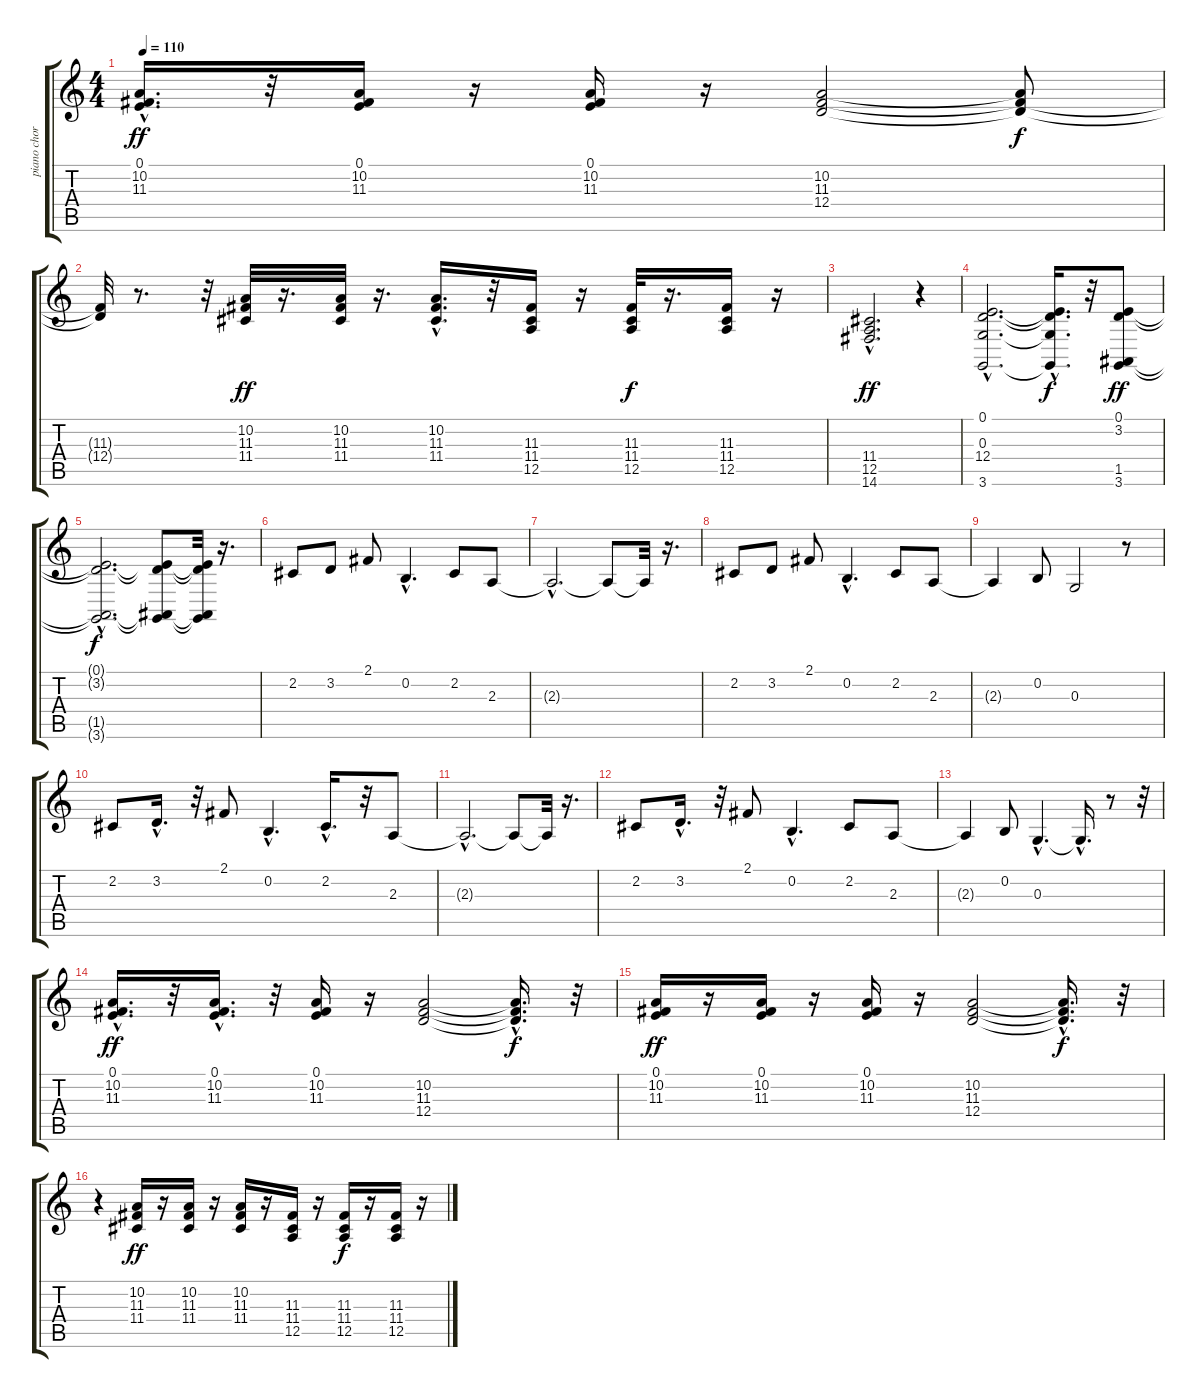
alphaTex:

\track ("piano chorus" "piano chor") {instrument electricpiano2}
\staff {score tabs}
\tuning (E4 B3 G3 D3 A2 E2) {hide}
\ts (4 4)
\tempo 110
\clef g2
\ks c
(0.1 10.2{hac} 11.3).16{d dy ff} r.32 (0.1 10.2 11.3).16 r.16 (0.1 10.2 11.3).16 r.16 (10.2 11.3 12.4).2 (10.2{t} 11.3{t} 12.4{t}).8{dy f} |
(11.3{t} 12.4{t}).32 r.8{d} r.32 (10.2 11.3 11.4).32{dy ff} r.16{d} (10.2 11.3 11.4).32 r.16{d} (10.2{hac} 11.3 11.4{hac}).16{d} r.32 (11.3 11.4 12.5).16 r.16 (11.3 11.4 12.5).32{dy f} r.16{d} (11.3 11.4 12.5).16 r.16 |
(11.4{hac} 12.5{hac} 14.6).2{d dy ff} r.4 |
(0.1{hac} 0.3{hac} 12.4{hac} 3.6{hac}).2{d} (0.1{t} 0.3{t} 12.4{hac t} 3.6{hac t}).16{d dy f} r.32 (0.1 3.2 1.5 3.6).8{dy ff} |
(0.1{hac t} 3.2{hac t} 1.5{hac t} 3.6{hac t}).2{d dy f} (0.1{t} 3.2{t} 1.5{t} 3.6{t}).8 (0.1{t} 3.2{t} 1.5{t} 3.6{t}).32 r.16{d} |
2.2.8 3.2.8 2.1.8 0.2{hac}.4{d} 2.2.8 2.3.8 |
2.3{hac t}.2{d} 2.3{t}.8 2.3{t}.32 r.16{d} |
2.2.8 3.2.8 2.1.8 0.2{hac}.4{d} 2.2.8 2.3.8 |
2.3{t}.4 0.2.8 0.3.2 r.8 |
2.2.8 3.2{hac}.16{d} r.32 2.1.8 0.2{hac}.4{d} 2.2{hac}.16{d} r.32 2.3.8 |
2.3{hac t}.2{d} 2.3{t}.8 2.3{t}.32 r.16{d} |
2.2.8 3.2{hac}.16{d} r.32 2.1.8 0.2{hac}.4{d} 2.2.8 2.3.8 |
2.3{t}.4 0.2.8 0.3{hac}.4{d} 0.3{hac t}.16{d} r.8 r.32 |
(0.1{hac} 10.2{hac} 11.3{hac}).16{d dy ff} r.32 (0.1 10.2{hac} 11.3).16{d} r.32 (0.1 10.2 11.3).16 r.16 (10.2 11.3 12.4).2 (10.2{hac t} 11.3{hac t} 12.4{hac t}).16{d dy f} r.32 |
(0.1 10.2 11.3).16{dy ff} r.16 (0.1 10.2 11.3).16 r.16 (0.1 10.2 11.3).16 r.16 (10.2 11.3 12.4).2 (10.2{hac t} 11.3{hac t} 12.4{hac t}).16{d dy f} r.32 |
r.4 (10.2 11.3 11.4).16{dy ff} r.16 (10.2 11.3 11.4).16 r.16 (10.2 11.3 11.4).16 r.16 (11.3 11.4 12.5).16 r.16 (11.3 11.4 12.5).16{dy f} r.16 (11.3 11.4 12.5).16 r.16
